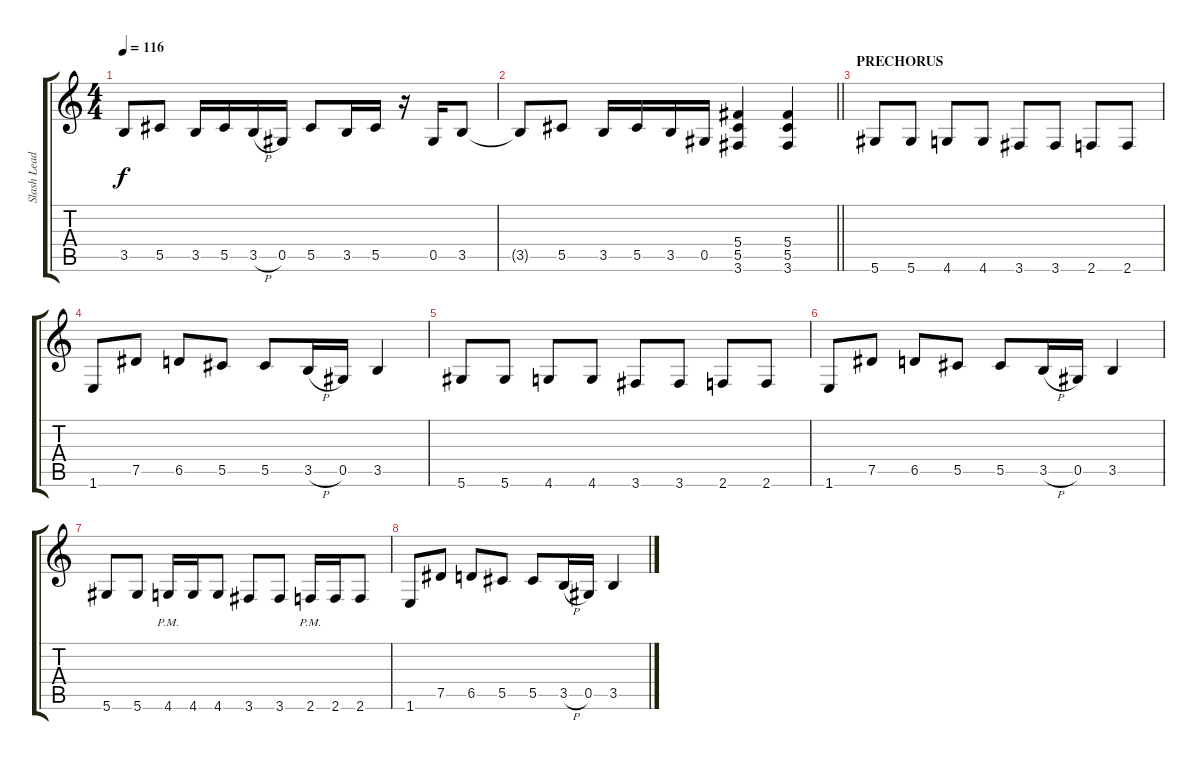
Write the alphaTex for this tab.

\track ("Slash Lead" "Slash Lead") {instrument overdrivenguitar}
\staff {score tabs}
\tuning (Eb4 Bb3 Gb3 Db3 Ab2 Eb2) {hide}
\ts (4 4)
\tempo 116
\clef g2
\ks c
3.5.8{dy f} 5.5.8 3.5.16 5.5.16 3.5{h}.16 0.5.16 5.5.8 3.5.16 5.5.16 r.16 0.5.16 3.5.8 |
\barLineRight lightlight
3.5{t}.8 5.5.8 3.5.16 5.5.16 3.5.16 0.5.16 (5.4 5.5 3.6).4 (5.4 5.5 3.6).4 |
\section ("" "PRECHORUS")
5.6.8 5.6.8 4.6.8 4.6.8 3.6.8 3.6.8 2.6.8 2.6.8 |
1.6.8 7.5.8 6.5.8 5.5.8 5.5.8 3.5{h}.16 0.5.16 3.5.4 |
5.6.8 5.6.8 4.6.8 4.6.8 3.6.8 3.6.8 2.6.8 2.6.8 |
1.6.8 7.5.8 6.5.8 5.5.8 5.5.8 3.5{h}.16 0.5.16 3.5.4 |
5.6.8 5.6.8 4.6{pm}.16 4.6.16 4.6.8 3.6.8 3.6.8 2.6{pm}.16 2.6.16 2.6.8 |
1.6.8 7.5.8 6.5.8 5.5.8 5.5.8 3.5{h}.16 0.5.16 3.5.4
